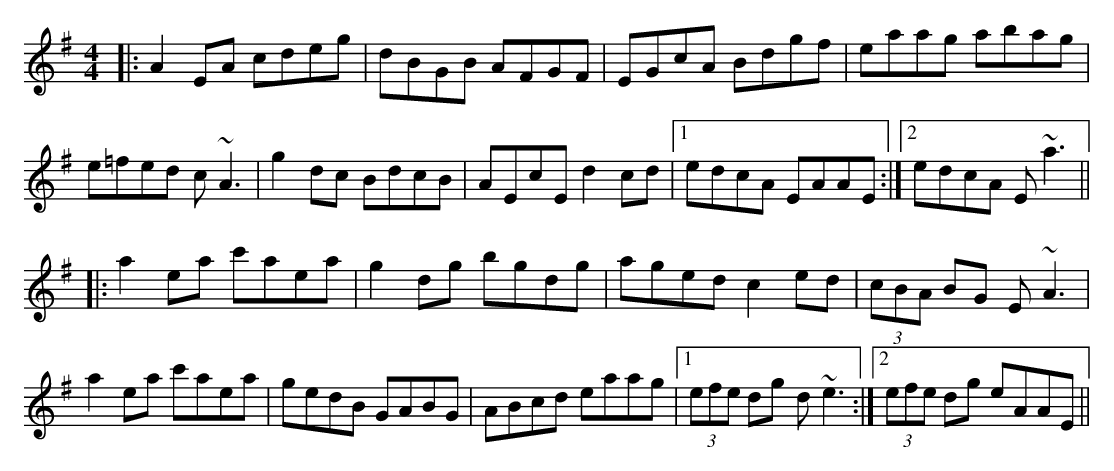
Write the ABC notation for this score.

X:1
M:4/4
K:Ador
|:A2EA cdeg|dBGB AFGF|EGcA Bdgf|eaag abag|
e=fed c~A3|g2dc BdcB|AEcE d2cd|1 edcA EAAE:|2 edcA E~a3||
|:a2ea c'aea|g2dg bgdg|aged c2ed|(3cBA BG E~A3|
a2ea c'aea|gedB GABG|ABcd eaag|1 (3efe dg d~e3:|2 (3efe dg eAAE||
